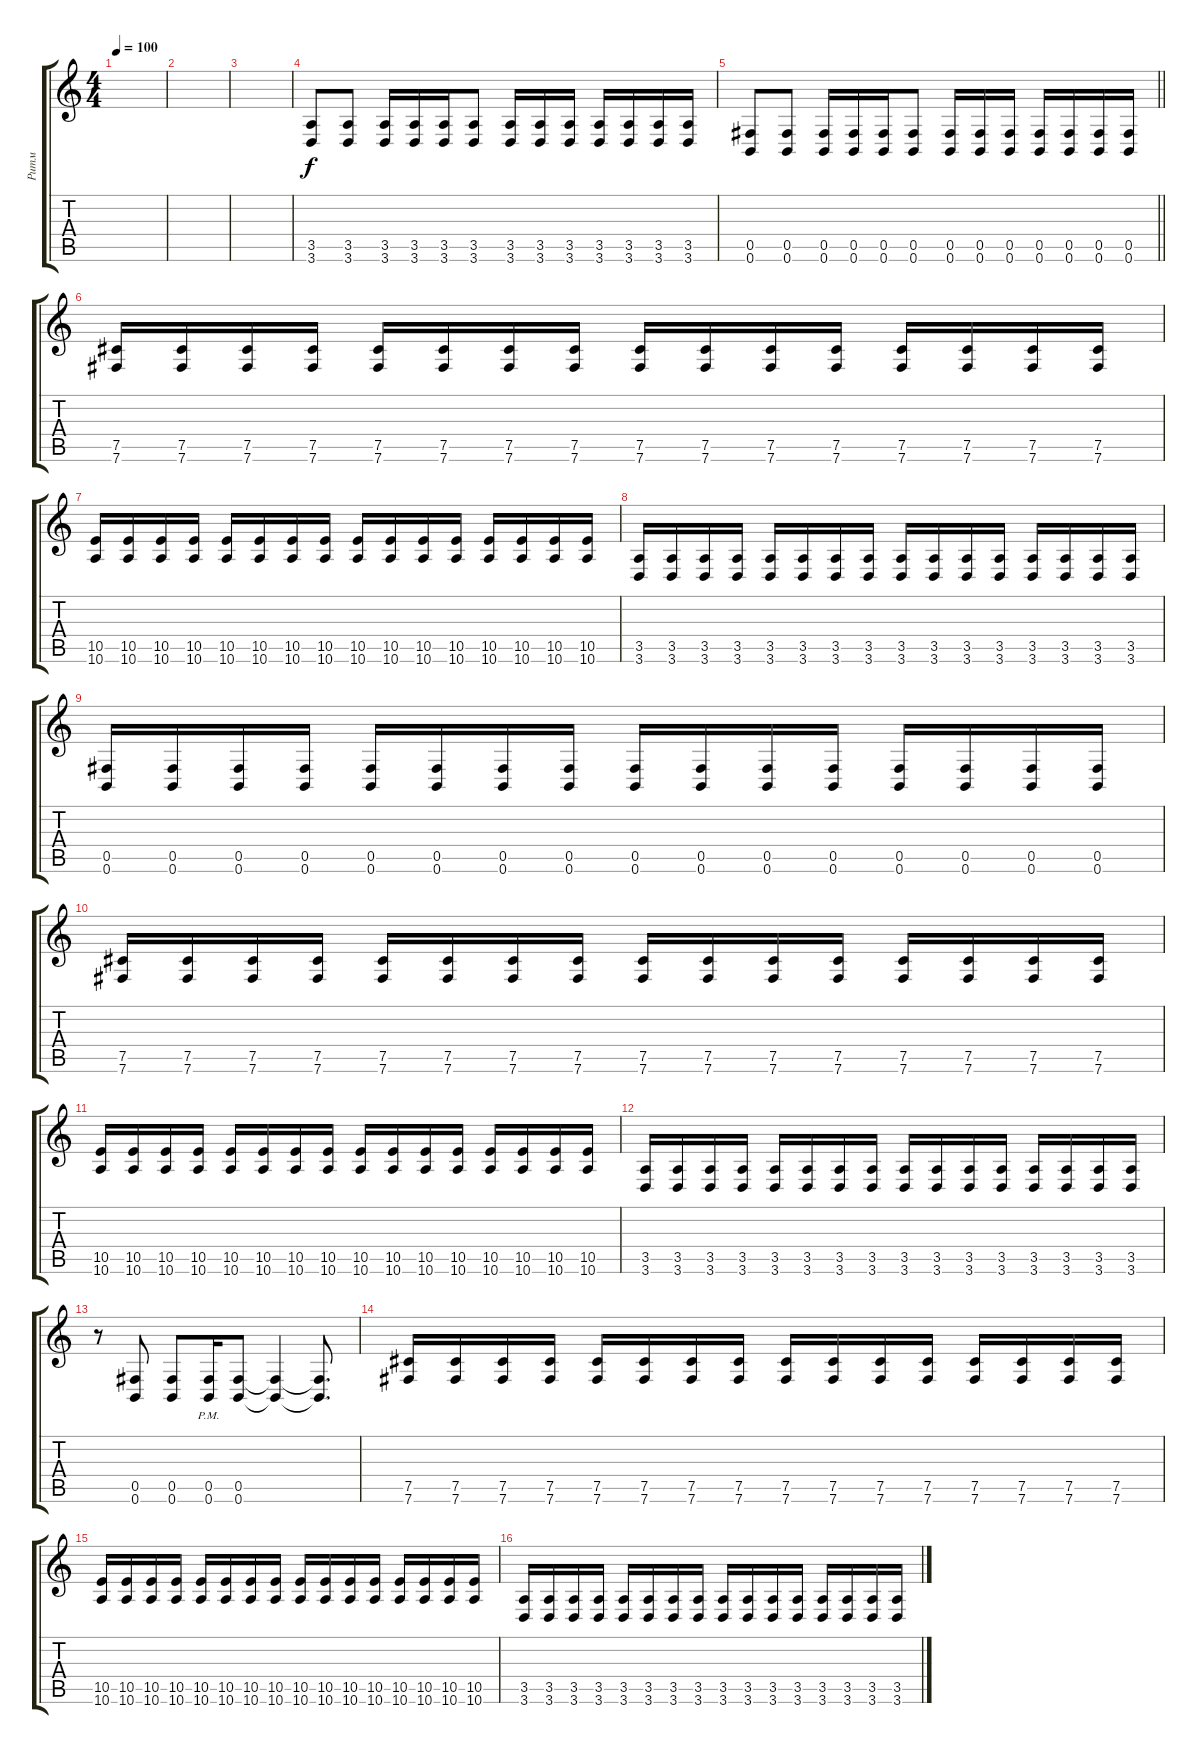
\track ("Ритм" "Ритм") {instrument distortionguitar}
\staff {score tabs}
\tuning (Db4 Ab3 E3 B2 Gb2 B1) {hide}
\ts (4 4)
\tempo 100
\clef g2
\ks c
|
|
|
(3.5 3.6).8 (3.5 3.6).8 (3.5 3.6).16 (3.5 3.6).16 (3.5 3.6).16 (3.5 3.6).8 (3.5 3.6).16 (3.5 3.6).16 (3.5 3.6).16 (3.5 3.6).16 (3.5 3.6).16 (3.5 3.6).16 (3.5 3.6).16 |
\barLineRight lightlight
(0.5 0.6).8 (0.5 0.6).8 (0.5 0.6).16 (0.5 0.6).16 (0.5 0.6).16 (0.5 0.6).8 (0.5 0.6).16 (0.5 0.6).16 (0.5 0.6).16 (0.5 0.6).16 (0.5 0.6).16 (0.5 0.6).16 (0.5 0.6).16 |
(7.5 7.6).16 (7.5 7.6).16 (7.5 7.6).16 (7.5 7.6).16 (7.5 7.6).16 (7.5 7.6).16 (7.5 7.6).16 (7.5 7.6).16 (7.5 7.6).16 (7.5 7.6).16 (7.5 7.6).16 (7.5 7.6).16 (7.5 7.6).16 (7.5 7.6).16 (7.5 7.6).16 (7.5 7.6).16 |
(10.5 10.6).16 (10.5 10.6).16 (10.5 10.6).16 (10.5 10.6).16 (10.5 10.6).16 (10.5 10.6).16 (10.5 10.6).16 (10.5 10.6).16 (10.5 10.6).16 (10.5 10.6).16 (10.5 10.6).16 (10.5 10.6).16 (10.5 10.6).16 (10.5 10.6).16 (10.5 10.6).16 (10.5 10.6).16 |
(3.5 3.6).16 (3.5 3.6).16 (3.5 3.6).16 (3.5 3.6).16 (3.5 3.6).16 (3.5 3.6).16 (3.5 3.6).16 (3.5 3.6).16 (3.5 3.6).16 (3.5 3.6).16 (3.5 3.6).16 (3.5 3.6).16 (3.5 3.6).16 (3.5 3.6).16 (3.5 3.6).16 (3.5 3.6).16 |
(0.5 0.6).16 (0.5 0.6).16 (0.5 0.6).16 (0.5 0.6).16 (0.5 0.6).16 (0.5 0.6).16 (0.5 0.6).16 (0.5 0.6).16 (0.5 0.6).16 (0.5 0.6).16 (0.5 0.6).16 (0.5 0.6).16 (0.5 0.6).16 (0.5 0.6).16 (0.5 0.6).16 (0.5 0.6).16 |
(7.5 7.6).16 (7.5 7.6).16 (7.5 7.6).16 (7.5 7.6).16 (7.5 7.6).16 (7.5 7.6).16 (7.5 7.6).16 (7.5 7.6).16 (7.5 7.6).16 (7.5 7.6).16 (7.5 7.6).16 (7.5 7.6).16 (7.5 7.6).16 (7.5 7.6).16 (7.5 7.6).16 (7.5 7.6).16 |
(10.5 10.6).16 (10.5 10.6).16 (10.5 10.6).16 (10.5 10.6).16 (10.5 10.6).16 (10.5 10.6).16 (10.5 10.6).16 (10.5 10.6).16 (10.5 10.6).16 (10.5 10.6).16 (10.5 10.6).16 (10.5 10.6).16 (10.5 10.6).16 (10.5 10.6).16 (10.5 10.6).16 (10.5 10.6).16 |
(3.5 3.6).16 (3.5 3.6).16 (3.5 3.6).16 (3.5 3.6).16 (3.5 3.6).16 (3.5 3.6).16 (3.5 3.6).16 (3.5 3.6).16 (3.5 3.6).16 (3.5 3.6).16 (3.5 3.6).16 (3.5 3.6).16 (3.5 3.6).16 (3.5 3.6).16 (3.5 3.6).16 (3.5 3.6).16 |
r.8 (0.5 0.6).8 (0.5 0.6).8 (0.5{pm} 0.6{pm}).16 (0.5 0.6).8 (0.5{t} 0.6{t}).4 (0.5{t} 0.6{t}).8{d} |
(7.5 7.6).16 (7.5 7.6).16 (7.5 7.6).16 (7.5 7.6).16 (7.5 7.6).16 (7.5 7.6).16 (7.5 7.6).16 (7.5 7.6).16 (7.5 7.6).16 (7.5 7.6).16 (7.5 7.6).16 (7.5 7.6).16 (7.5 7.6).16 (7.5 7.6).16 (7.5 7.6).16 (7.5 7.6).16 |
(10.5 10.6).16 (10.5 10.6).16 (10.5 10.6).16 (10.5 10.6).16 (10.5 10.6).16 (10.5 10.6).16 (10.5 10.6).16 (10.5 10.6).16 (10.5 10.6).16 (10.5 10.6).16 (10.5 10.6).16 (10.5 10.6).16 (10.5 10.6).16 (10.5 10.6).16 (10.5 10.6).16 (10.5 10.6).16 |
(3.5 3.6).16 (3.5 3.6).16 (3.5 3.6).16 (3.5 3.6).16 (3.5 3.6).16 (3.5 3.6).16 (3.5 3.6).16 (3.5 3.6).16 (3.5 3.6).16 (3.5 3.6).16 (3.5 3.6).16 (3.5 3.6).16 (3.5 3.6).16 (3.5 3.6).16 (3.5 3.6).16 (3.5 3.6).16
